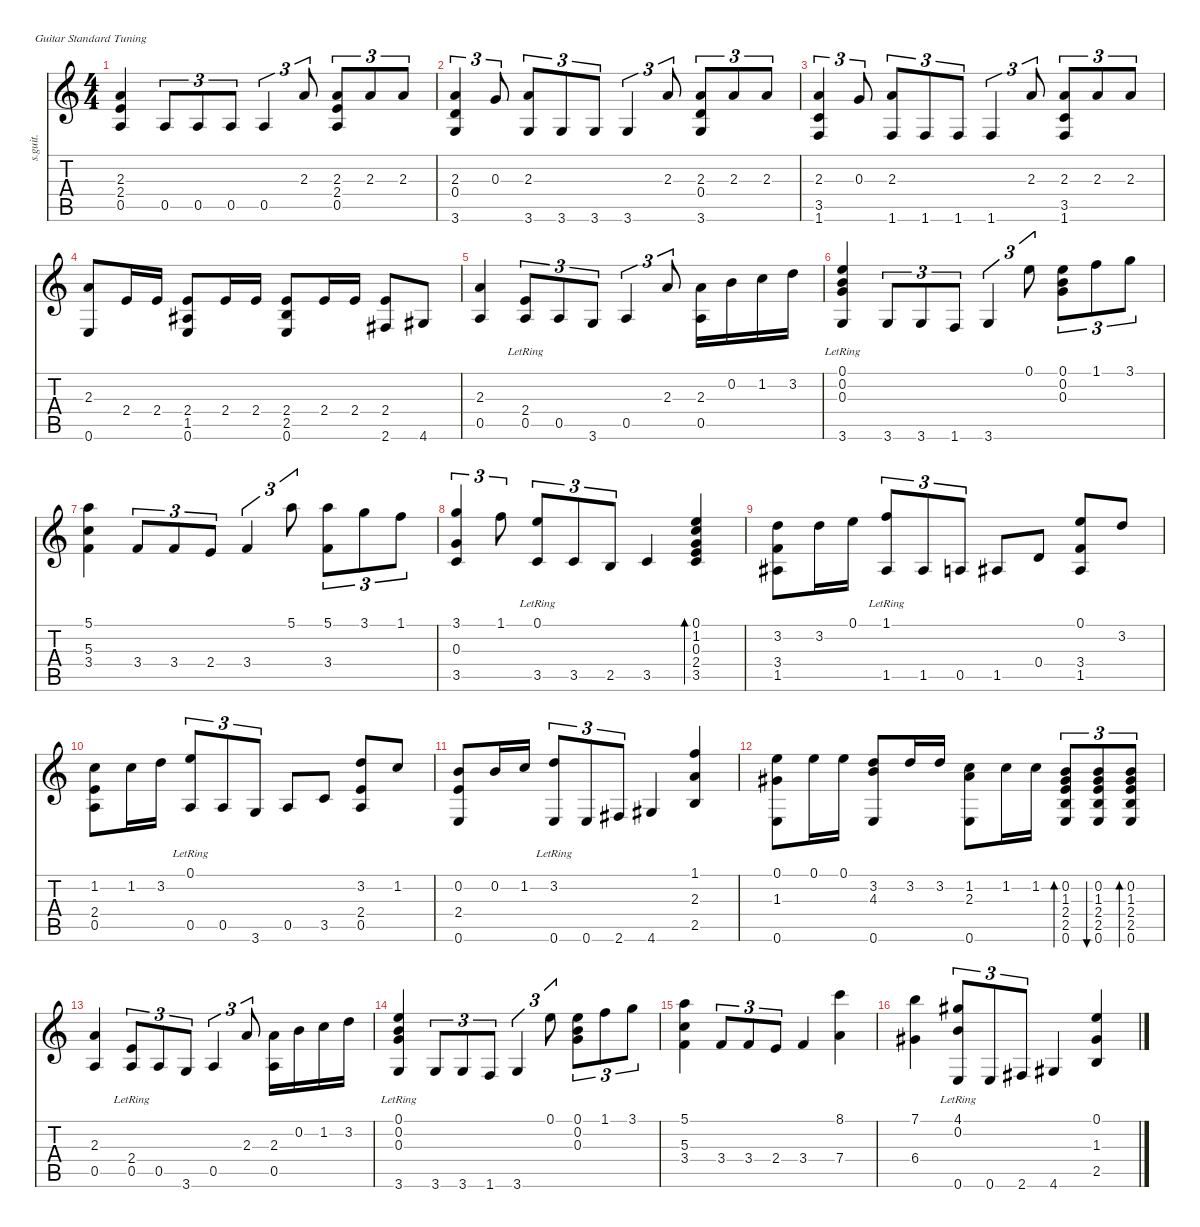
\defaultSystemsLayout 4
\hideDynamics
\bracketExtendMode nobrackets
\track ("" "s.guit.") {instrument acousticguitarsteel}
\staff {score tabs}
\tuning (E4 B3 G3 D3 A2 E2)
\ts (4 4)
\tempo (110 hide)
\clef g2
\ks c
(2.3 2.4 0.5).4{dy mf beam Up} 0.5.8{tu (3 2) beam Up} 0.5.8{tu (3 2) beam Up} 0.5.8{tu (3 2) beam Up} 0.5.4{tu (3 2) beam Up} 2.3.8{tu (3 2) beam Up} (2.3 2.4 0.5).8{tu (3 2) beam Up} 2.3.8{tu (3 2) beam Up} 2.3.8{tu (3 2) beam Up} |
(2.3 0.4 3.6).4{tu (3 2) beam Up} 0.3.8{tu (3 2) beam Up} (2.3 3.6).8{tu (3 2) beam Up} 3.6.8{tu (3 2) beam Up} 3.6.8{tu (3 2) beam Up} 3.6.4{tu (3 2) beam Up} 2.3.8{tu (3 2) beam Up} (2.3 0.4 3.6).8{tu (3 2) beam Up} 2.3.8{tu (3 2) beam Up} 2.3.8{tu (3 2) beam Up} |
(2.3 3.5 1.6).4{tu (3 2) beam Up} 0.3.8{tu (3 2) beam Up} (2.3 1.6).8{tu (3 2) beam Up} 1.6.8{tu (3 2) beam Up} 1.6.8{tu (3 2) beam Up} 1.6.4{tu (3 2) beam Up} 2.3.8{tu (3 2) beam Up} (2.3 3.5 1.6).8{tu (3 2) beam Up} 2.3.8{tu (3 2) beam Up} 2.3.8{tu (3 2) beam Up} |
(2.3 0.6).8{beam Up} 2.4.16{beam Up} 2.4.16{beam Up} (2.4 1.5{acc #} 0.6).8{beam Up} 2.4.16{beam Up} 2.4.16{beam Up} (2.4 2.5 0.6).8{beam Up} 2.4.16{beam Up} 2.4.16{beam Up} (2.4 2.6{acc #}).8{beam Up} 4.6{acc #}.8{beam Up} |
(2.3 0.5).4{beam Up} (2.4{lr} 0.5{lr}).8{tu (3 2) beam Up} 0.5.8{tu (3 2) beam Up} 3.6.8{tu (3 2) beam Up} 0.5.4{tu (3 2) beam Up} 2.3.8{tu (3 2) beam Up} (2.3 0.5).16{beam Down} 0.2.16{beam Down} 1.2.16{beam Down} 3.2.16{beam Down} |
(0.1{lr} 0.2{lr} 0.3{lr} 3.6{lr}).4{beam Up} 3.6.8{tu (3 2) beam Up} 3.6.8{tu (3 2) beam Up} 1.6.8{tu (3 2) beam Up} 3.6.4{tu (3 2) beam Up} 0.1.8{tu (3 2) beam Down} (0.1 0.2 0.3).8{tu (3 2) beam Down} 1.1.8{tu (3 2) beam Down} 3.1.8{tu (3 2) beam Down} |
(5.1 5.3 3.4).4{beam Down} 3.4.8{tu (3 2) beam Up} 3.4.8{tu (3 2) beam Up} 2.4.8{tu (3 2) beam Up} 3.4.4{tu (3 2) beam Up} 5.1.8{tu (3 2) beam Down} (5.1 3.4).8{tu (3 2) beam Down} 3.1.8{tu (3 2) beam Down} 1.1.8{tu (3 2) beam Down} |
(3.1 0.3 3.5).4{tu (3 2) beam Up} 1.1.8{tu (3 2) beam Down} (0.1{lr} 3.5{lr}).8{tu (3 2) beam Up} 3.5.8{tu (3 2) beam Up} 2.5.8{tu (3 2) beam Up} 3.5.4{beam Up} (0.1 1.2 0.3 2.4 3.5).4{bd 30 beam Up} |
(3.2 3.4 1.5{acc #}).8{beam Down} 3.2.16{beam Down} 0.1.16{beam Down} (1.1{lr} 1.5{lr acc #}).8{tu (3 2) beam Up} 1.5{acc #}.8{tu (3 2) beam Up} 0.5.8{tu (3 2) beam Up} 1.5{acc #}.8{beam Up} 0.4.8{beam Up} (0.1 3.4 1.5{acc #}).8{beam Up} 3.2.8{beam Up} |
(1.2 2.4 0.5).8{beam Down} 1.2.16{beam Down} 3.2.16{beam Down} (0.1{lr} 0.5{lr}).8{tu (3 2) beam Up} 0.5.8{tu (3 2) beam Up} 3.6.8{tu (3 2) beam Up} 0.5.8{beam Up} 3.5.8{beam Up} (3.2 2.4 0.5).8{beam Up} 1.2.8{beam Up} |
(0.2 2.4 0.6).8{beam Up} 0.2.16{beam Up} 1.2.16{beam Up} (3.2{lr} 0.6{lr}).8{tu (3 2) beam Up} 0.6.8{tu (3 2) beam Up} 2.6{acc #}.8{tu (3 2) beam Up} 4.6{acc #}.4{beam Up} (1.1 2.3 2.5).4{beam Up} |
(0.1 1.3{acc #} 0.6).8{beam Down} 0.1.16{beam Down} 0.1.16{beam Down} (3.2 4.3 0.6).8{beam Up} 3.2.16{beam Up} 3.2.16{beam Up} (1.2 2.3 0.6).8{beam Down} 1.2.16{beam Down} 1.2.16{beam Down} (0.2 1.3{acc #} 2.4 2.5 0.6).8{tu (3 2) bd 30 beam Up} (0.2 1.3{acc #} 2.4 2.5 0.6).8{tu (3 2) bu 30 beam Up} (0.2 1.3{acc #} 2.4 2.5 0.6).8{tu (3 2) bd 30 beam Up} |
(2.3 0.5).4{beam Up} (2.4{lr} 0.5{lr}).8{tu (3 2) beam Up} 0.5.8{tu (3 2) beam Up} 3.6.8{tu (3 2) beam Up} 0.5.4{tu (3 2) beam Up} 2.3.8{tu (3 2) beam Up} (2.3 0.5).16{beam Down} 0.2.16{beam Down} 1.2.16{beam Down} 3.2.16{beam Down} |
(0.1{lr} 0.2{lr} 0.3{lr} 3.6{lr}).4{beam Up} 3.6.8{tu (3 2) beam Up} 3.6.8{tu (3 2) beam Up} 1.6.8{tu (3 2) beam Up} 3.6.4{tu (3 2) beam Up} 0.1.8{tu (3 2) beam Down} (0.1 0.2 0.3).8{tu (3 2) beam Down} 1.1.8{tu (3 2) beam Down} 3.1.8{tu (3 2) beam Down} |
(5.1 5.3 3.4).4{beam Down} 3.4.8{tu (3 2) beam Up} 3.4.8{tu (3 2) beam Up} 2.4.8{tu (3 2) beam Up} 3.4.4{beam Up} (8.1 7.4).4{beam Down} |
(7.1 6.4{acc #}).4{beam Down} (4.1{lr acc #} 0.2{lr} 0.6{lr}).8{tu (3 2) beam Up} 0.6.8{tu (3 2) beam Up} 2.6{acc #}.8{tu (3 2) beam Up} 4.6{acc #}.4{beam Up} (0.1 1.3{acc #} 2.5).4{beam Up}
